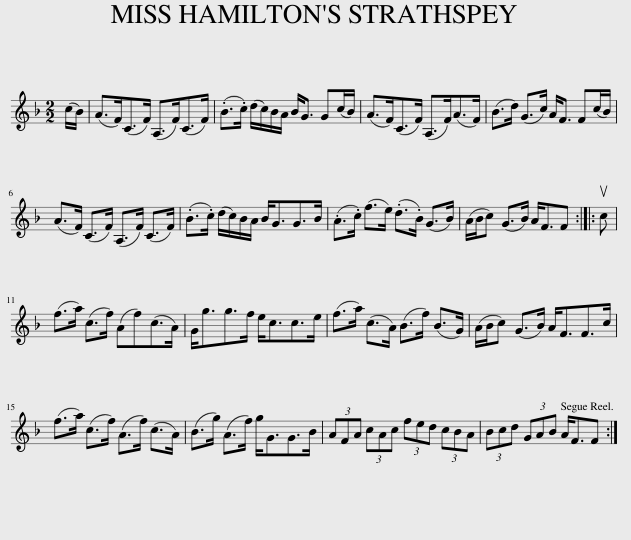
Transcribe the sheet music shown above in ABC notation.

X:1
L:1/8
M:2/2
I:linebreak $
K:F
V:1 treble
V:1
 (c/B/) | (A>F)(C>F) (A,>F)(C>F) | (.B>.c) (d/c/)B/A/ B<G G(c/B/) | (A>F)(C>F) (A,>F)(A>F) | (B>d) (G>c) A<F F(c/B/) |$ %5
 (A>F) (C>F) (A,>F) (C>F) | (.B>.c) (d/c/)B/A/ B<GG>B | (.A>.c) (f>e) (.d>.B) (G>B) | (A/B/c) (G>B) A<FF :: uc |$ %10
 (f>a) (c>f) (Af)(c>A) | G<gg>f e<cc>e | (f>a) (c>A) (B>f) (B>G) | (A/B/c) (G>B) A<FF>c |$ (f>a) (c>f) (A>f) (c>A) | %15
 (B>g) (A>f) g<GG>B | (3AFA (3cAc (3fed (3cBA | (3Bcd (3GAB A<FF :| %18
